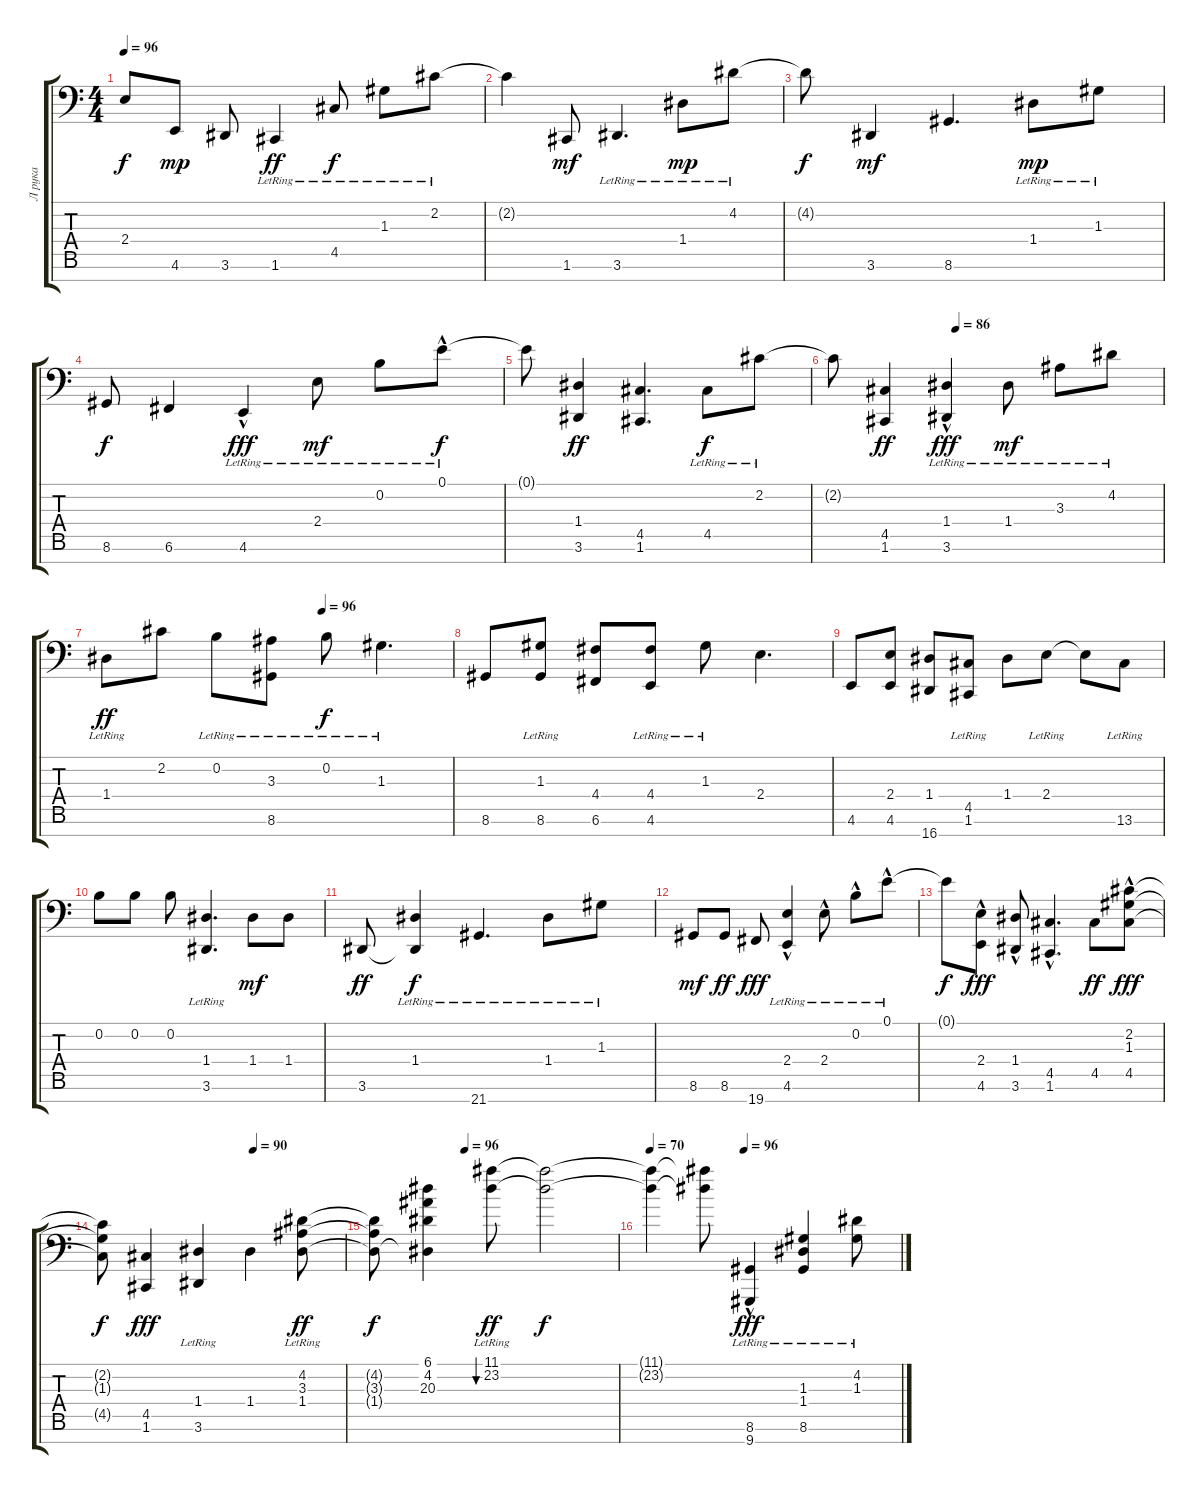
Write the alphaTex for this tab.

\track ("Л рука" "Л рука") {instrument acousticgrandpiano}
\staff {score tabs}
\tuning (E4 B3 G3 D3 A2 C2 B0) {hide}
\ts (4 4)
\tempo 96
\clef f4
\ks c
2.4{t}.8{dy f} 4.6.8{dy mp} 3.6.8 1.6{lr}.4{dy ff} 4.5{lr}.8{dy f} 1.3{lr}.8 2.2{lr}.8 |
2.2{t}.4 1.6.8{dy mf} 3.6{lr}.4{d} 1.4{lr}.8{dy mp} 4.2{lr}.8 |
4.2{t}.8{dy f} 3.6.4{dy mf} 8.6.4{d} 1.4{lr}.8{dy mp} 1.3{lr}.8 |
8.6.8{dy f} 6.6.4 4.6{hac lr}.4{dy fff} 2.4{lr}.8{dy mf} 0.2{lr}.8 0.1{hac lr}.8{dy f} |
0.1{t}.8 (1.4 3.6).4{dy ff} (4.5 1.6).4{d} 4.5{lr}.8{dy f} 2.2{lr}.8 |
\tempo (86 0.375)
2.2{t}.8 (4.5 1.6).4{dy ff} (1.4{lr} 3.6{hac lr}).4{dy fff} 1.4{lr}.8{dy mf} 3.3{lr}.8 4.2{lr}.8 |
\tempo (96 0.625)
1.4{lr}.8{dy ff} 2.2.8 0.2{lr}.8 (3.3{lr} 8.6{lr}).8 0.2{lr}.8{dy f} 1.3{lr}.4{d} |
8.6.8 (1.3{lr} 8.6).8 (4.4 6.6).8 (4.4{lr} 4.6{lr}).8 1.3{lr}.8 2.4.4{d} |
4.6.8 (2.4 4.6).8 (1.4 16.7).8 (4.5{lr} 1.6{lr}).8 1.4.8 2.4{lr}.8 2.4{t}.8 13.6{lr}.8 |
0.2.8 0.2.8 0.2.8 (1.4 3.6{lr}).4{d} 1.4.8{dy mf} 1.4.8 |
3.6.8{dy ff} (1.4{lr} 3.6{t}).4{dy f} 21.7{lr}.4{d} 1.4{lr}.8 1.3{lr}.8 |
8.6.8{dy mf} 8.6.8{dy ff} 19.7.8{dy fff} (2.4{hac lr} 4.6{hac lr}).4 2.4{hac lr}.8 0.2{hac lr}.8 0.1{hac lr}.8 |
0.1{t}.8{dy f} (2.4{hac} 4.6{hac}).8{dy fff} (1.4{hac} 3.6{hac}).8 (4.5{hac} 1.6{hac}).4{d} 4.5.8{dy ff} (2.2{hac} 1.3{hac} 4.5{hac}).8{dy fff} |
\tempo (90 0.625)
(2.2{t} 1.3{t} 4.5{t}).8{dy f} (4.5 1.6).4{dy fff} (1.4 3.6{lr}).4 1.4.4 (4.2{lr} 3.3{lr} 1.4{lr}).8{dy ff} |
\tempo (96 0.375)
(4.2{t} 3.3{t} 1.4{t}).8{dy f} (6.1 4.2 20.3 1.4{t}).4 (11.1{lr} 23.2{lr}).8{bu 240 dy ff} (11.1{t} 23.2{t}).2{dy f} |
\tempo 70
\tempo (96 0.375)
(11.1{t} 23.2{t}).4 (11.1{t} 23.2{t}).8 (8.6{lr} 9.7{hac lr}).4{dy fff volume 16} (1.3{lr} 1.4{lr} 8.6{lr}).4 (4.2{lr} 1.3{lr}).8
